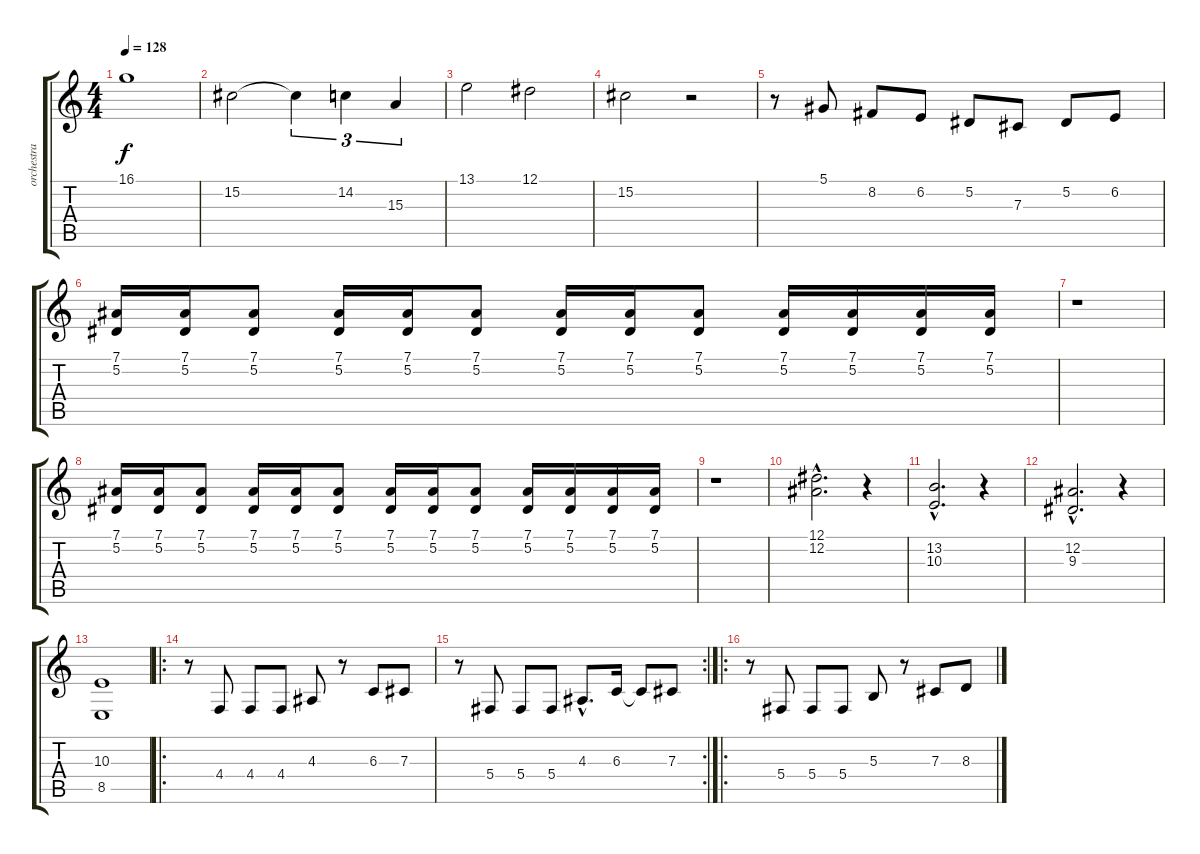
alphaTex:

\track ("orchestra" "orchestra") {instrument stringensemble1}
\staff {score tabs}
\tuning (Eb4 Bb3 Gb3 Db3 Ab2 Eb2) {hide}
\ts (4 4)
\tempo 128
\clef g2
\ks c
16.1.1{dy f} |
15.2.2 15.2{t}.4{tu (3 2)} 14.2.4{tu (3 2)} 15.3.4{tu (3 2)} |
13.1.2 12.1.2 |
15.2.2 r.2 |
r.8 5.1.8 8.2.8 6.2.8 5.2.8 7.3.8 5.2.8 6.2.8 |
(7.1 5.2).16 (7.1 5.2).16 (7.1 5.2).8 (7.1 5.2).16 (7.1 5.2).16 (7.1 5.2).8 (7.1 5.2).16 (7.1 5.2).16 (7.1 5.2).8 (7.1 5.2).16 (7.1 5.2).16 (7.1 5.2).16 (7.1 5.2).16 |
r.1 |
(7.1 5.2).16 (7.1 5.2).16 (7.1 5.2).8 (7.1 5.2).16 (7.1 5.2).16 (7.1 5.2).8 (7.1 5.2).16 (7.1 5.2).16 (7.1 5.2).8 (7.1 5.2).16 (7.1 5.2).16 (7.1 5.2).16 (7.1 5.2).16 |
r.1 |
(12.1{hac} 12.2{hac}).2{d} r.4 |
(13.2{hac} 10.3{hac}).2{d} r.4 |
(12.2{hac} 9.3{hac}).2{d} r.4 |
(10.3 8.5).1 |
\ro
r.8 4.4.8 4.4.8 4.4.8 4.3.8 r.8 6.3.8 7.3.8 |
\rc 2
r.8 5.4.8 5.4.8 5.4.8 4.3{hac}.8{d} 6.3.16 6.3{t}.8 7.3.8 |
\ro
r.8 5.4.8 5.4.8 5.4.8 5.3.8 r.8 7.3.8 8.3.8
